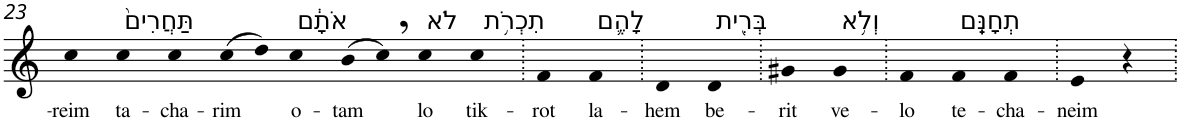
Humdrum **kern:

**kern	**text
*part1	*part1
*staff1	*staff1
*I"Piano	*
*I'Pno	*
!!LO:PB:g=z
*clefG2	*
*k[]	*
=23	=23
!	!LO:LY:b
4cc	-reim
!LO:TX:a:t=תַּחֲרִים֙	!
!	!LO:LY:b
4cc	ta-
!	!LO:LY:b
4cc	-cha-
!	!LO:LY:b
(8cc	-rim
8dd)	.
!LO:TX:a:t=אֹתָ֔ם	!
!	!LO:LY:b
4cc	o-
!	!LO:LY:b
(8b	-tam
8cc,)	.
!LO:TX:a:t=לֹא	!
!	!LO:LY:b
4cc	lo
!LO:TX:a:t=תִכְרֹ֥ת	!
!	!LO:LY:b
4cc	tik-
=24.	=24.
!	!LO:LY:b
4f	-rot
!LO:TX:a:t=לָהֶ֛ם	!
!	!LO:LY:b
4f	la-
=25.	=25.
!	!LO:LY:b
4d	-hem
!LO:TX:a:t=בְּרִ֖ית	!
!	!LO:LY:b
4d	be-
=26.	=26.
!	!LO:LY:b
4g#X	-rit
!LO:TX:a:t=וְלֹ֥א	!
!	!LO:LY:b
4g#	ve-
=27.	=27.
!	!LO:LY:b
4f	-lo
!LO:TX:a:t=תְחָנֵּֽם	!
!	!LO:LY:b
4f	te-
!	!LO:LY:b
4f	-cha-
=28.	=28.
!	!LO:LY:b
4e	-neim
4r	.
=.	=.
*-	*-
